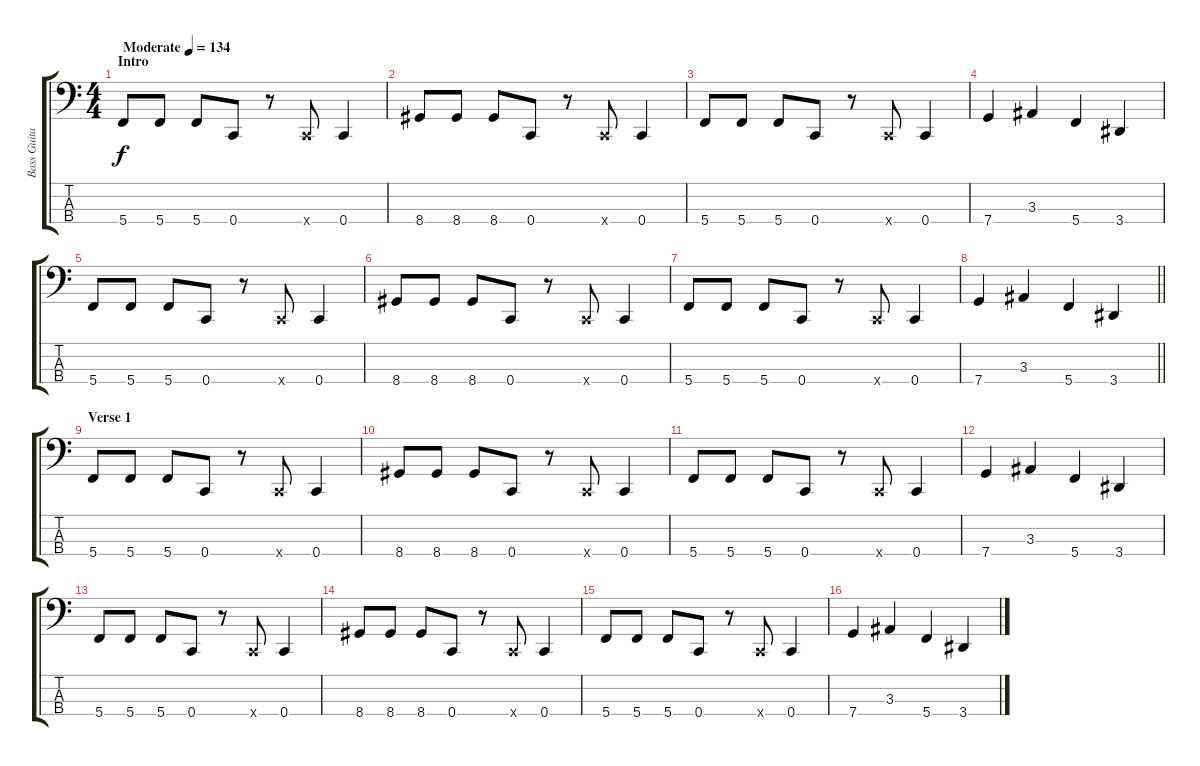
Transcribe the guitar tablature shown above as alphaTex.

\track ("Bass Guitar" "Bass Guita") {instrument electricbasspick}
\staff {score tabs}
\tuning (F2 C2 G1 C1) {hide}
\ts (4 4)
\section ("" "Intro")
\tempo (134 "Moderate")
\clef f4
\ks c
5.4.8{dy f instrument electricbasspick} 5.4.8 5.4.8 0.4.8 r.8 0.4{x}.8 0.4.4 |
8.4.8 8.4.8 8.4.8 0.4.8 r.8 0.4{x}.8 0.4.4 |
5.4.8 5.4.8 5.4.8 0.4.8 r.8 0.4{x}.8 0.4.4 |
7.4.4 3.3.4 5.4.4 3.4.4 |
5.4.8 5.4.8 5.4.8 0.4.8 r.8 0.4{x}.8 0.4.4 |
8.4.8 8.4.8 8.4.8 0.4.8 r.8 0.4{x}.8 0.4.4 |
5.4.8 5.4.8 5.4.8 0.4.8 r.8 0.4{x}.8 0.4.4 |
\barLineRight lightlight
7.4.4 3.3.4 5.4.4 3.4.4 |
\section ("" "Verse 1")
5.4.8 5.4.8 5.4.8 0.4.8 r.8 0.4{x}.8 0.4.4 |
8.4.8 8.4.8 8.4.8 0.4.8 r.8 0.4{x}.8 0.4.4 |
5.4.8 5.4.8 5.4.8 0.4.8 r.8 0.4{x}.8 0.4.4 |
7.4.4 3.3.4 5.4.4 3.4.4 |
5.4.8 5.4.8 5.4.8 0.4.8 r.8 0.4{x}.8 0.4.4 |
8.4.8 8.4.8 8.4.8 0.4.8 r.8 0.4{x}.8 0.4.4 |
5.4.8 5.4.8 5.4.8 0.4.8 r.8 0.4{x}.8 0.4.4 |
7.4.4 3.3.4 5.4.4 3.4.4
